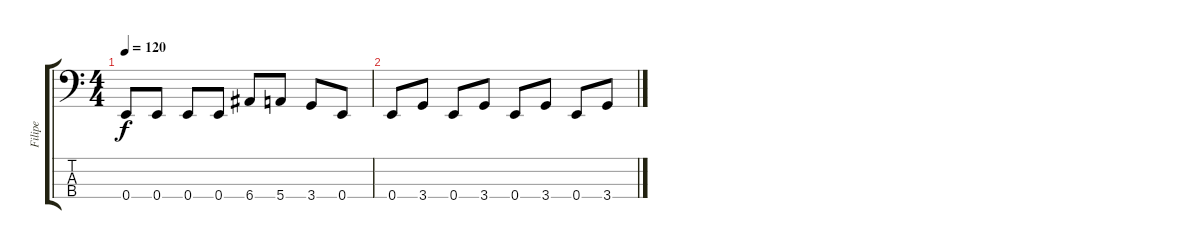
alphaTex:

\track ("Filipe" "Filipe") {instrument electricbasspick}
\staff {score tabs}
\tuning (G2 D2 A1 E1) {hide}
\ts (4 4)
\tempo 120
\clef f4
\ks c
0.4.8{dy f} 0.4.8 0.4.8 0.4.8 6.4.8 5.4.8 3.4.8 0.4.8 |
0.4.8 3.4.8 0.4.8 3.4.8 0.4.8 3.4.8 0.4.8 3.4.8
